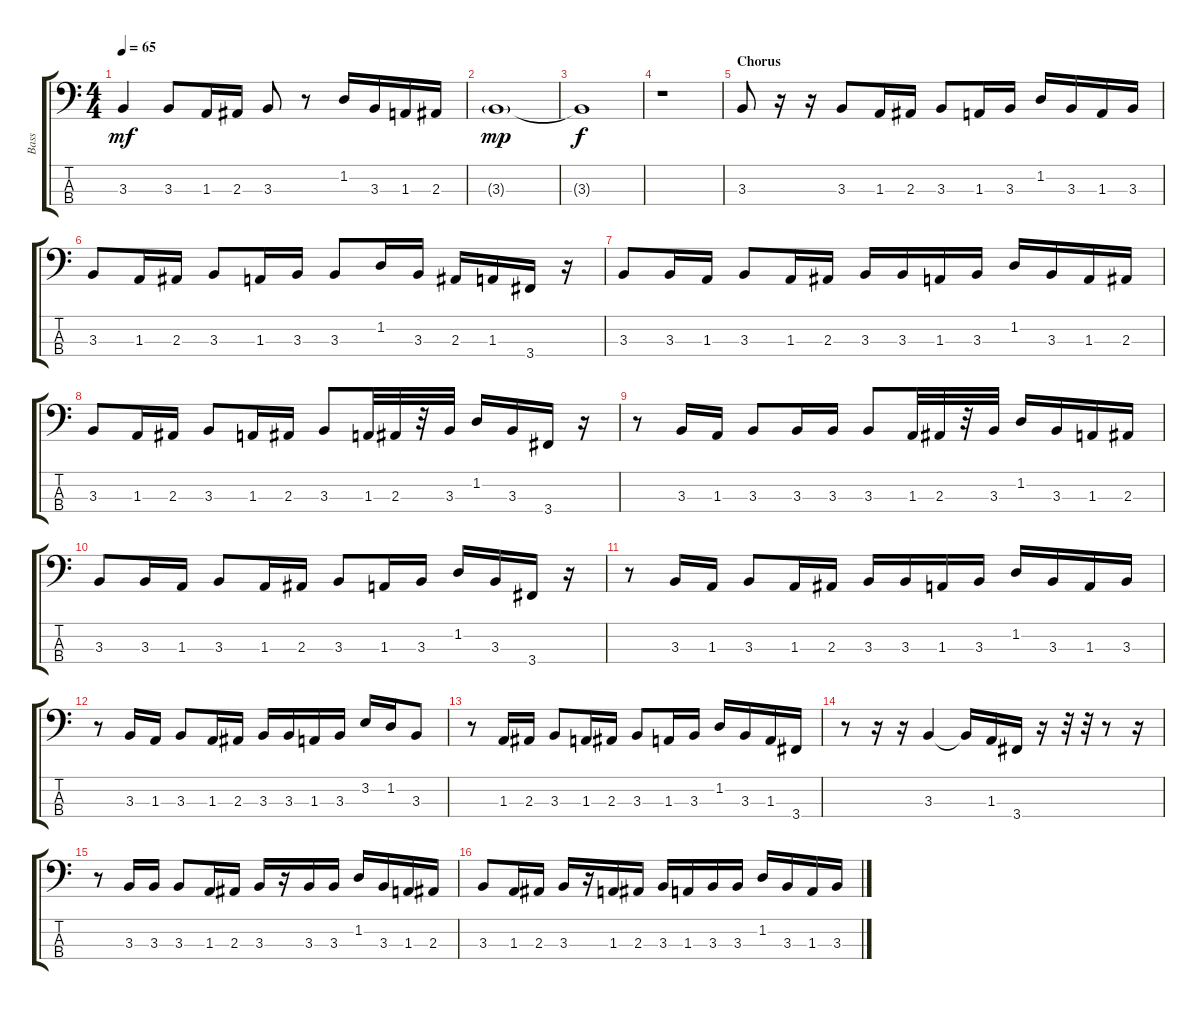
\track ("Bass" "Bass") {instrument electricbasspick}
\staff {score tabs}
\tuning (Gb2 Db2 Ab1 Eb1) {hide}
\ts (4 4)
\tempo 65
\clef f4
\ks c
3.3.4{dy mf} 3.3.8 1.3.16 2.3.16 3.3.8 r.8 1.2.16 3.3.16 1.3.16 2.3.16 |
3.3{g}.1{dy mp} |
3.3{t}.1{dy f} |
r.1 |
\section ("" "Chorus")
3.3.8 r.16 r.16 3.3.8 1.3.16 2.3.16 3.3.8 1.3.16 3.3.16 1.2.16 3.3.16 1.3.16 3.3.16 |
3.3.8 1.3.16 2.3.16 3.3.8 1.3.16 3.3.16 3.3.8 1.2.16 3.3.16 2.3.16 1.3.16 3.4.16 r.16 |
3.3.8 3.3.16 1.3.16 3.3.8 1.3.16 2.3.16 3.3.16 3.3.16 1.3.16 3.3.16 1.2.16 3.3.16 1.3.16 2.3.16 |
3.3.8 1.3.16 2.3.16 3.3.8 1.3.16 2.3.16 3.3.8 1.3.32 2.3.32 r.32 3.3.32 1.2.16 3.3.16 3.4.16 r.16 |
r.8 3.3.16 1.3.16 3.3.8 3.3.16 3.3.16 3.3.8 1.3.32 2.3.32 r.32 3.3.32 1.2.16 3.3.16 1.3.16 2.3.16 |
3.3.8 3.3.16 1.3.16 3.3.8 1.3.16 2.3.16 3.3.8 1.3.16 3.3.16 1.2.16 3.3.16 3.4.16 r.16 |
r.8 3.3.16 1.3.16 3.3.8 1.3.16 2.3.16 3.3.16 3.3.16 1.3.16 3.3.16 1.2.16 3.3.16 1.3.16 3.3.16 |
r.8 3.3.16 1.3.16 3.3.8 1.3.16 2.3.16 3.3.16 3.3.16 1.3.16 3.3.16 3.2.16 1.2.16 3.3.8 |
r.8 1.3.16 2.3.16 3.3.8 1.3.16 2.3.16 3.3.8 1.3.16 3.3.16 1.2.16 3.3.16 1.3.16 3.4.16 |
r.8 r.16 r.16 3.3.4 3.3{t}.16 1.3.16 3.4.16 r.16 r.32 r.32 r.8 r.16 |
r.8 3.3.16 3.3.16 3.3.8 1.3.16 2.3.16 3.3.16 r.16 3.3.16 3.3.16 1.2.16 3.3.16 1.3.16 2.3.16 |
3.3.8 1.3.16 2.3.16 3.3.16 r.16 1.3.16 2.3.16 3.3.16 1.3.16 3.3.16 3.3.16 1.2.16 3.3.16 1.3.16 3.3.16
